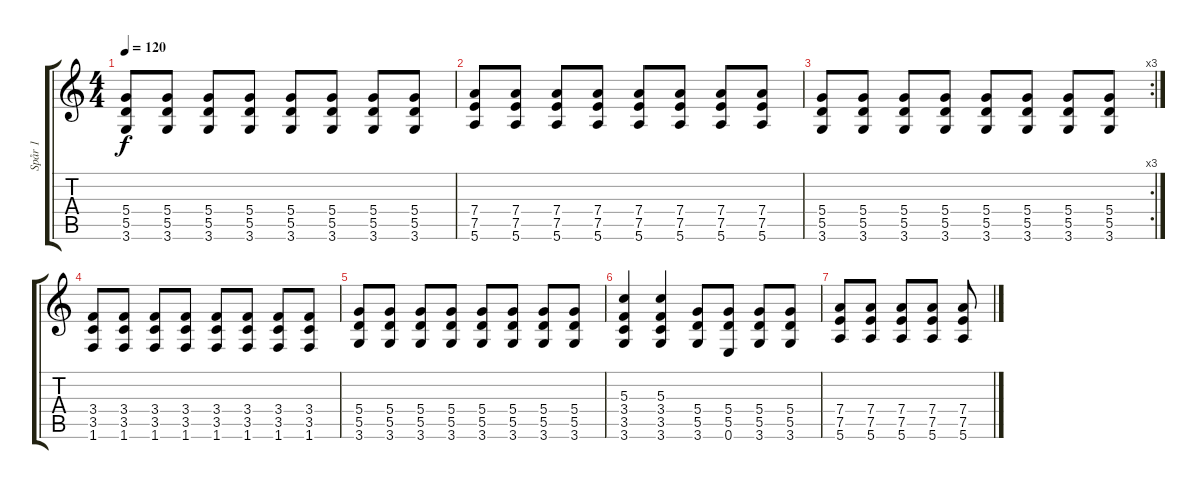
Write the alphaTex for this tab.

\track ("Spår 1" "Spår 1") {instrument electricguitarmuted}
\staff {score tabs}
\tuning (E4 B3 G3 D3 A2 E2) {hide}
\ts (4 4)
\tempo 120
\clef g2
\ks c
(5.4 5.5 3.6).8{dy f} (5.4 5.5 3.6).8 (5.4 5.5 3.6).8 (5.4 5.5 3.6).8 (5.4 5.5 3.6).8 (5.4 5.5 3.6).8 (5.4 5.5 3.6).8 (5.4 5.5 3.6).8 |
(7.4 7.5 5.6).8 (7.4 7.5 5.6).8 (7.4 7.5 5.6).8 (7.4 7.5 5.6).8 (7.4 7.5 5.6).8 (7.4 7.5 5.6).8 (7.4 7.5 5.6).8 (7.4 7.5 5.6).8 |
\rc 3
(5.4 5.5 3.6).8 (5.4 5.5 3.6).8 (5.4 5.5 3.6).8 (5.4 5.5 3.6).8 (5.4 5.5 3.6).8 (5.4 5.5 3.6).8 (5.4 5.5 3.6).8 (5.4 5.5 3.6).8 |
(3.4 3.5 1.6).8{instrument distortionguitar} (3.4 3.5 1.6).8 (3.4 3.5 1.6).8 (3.4 3.5 1.6).8 (3.4 3.5 1.6).8 (3.4 3.5 1.6).8 (3.4 3.5 1.6).8 (3.4 3.5 1.6).8 |
(5.4 5.5 3.6).8 (5.4 5.5 3.6).8 (5.4 5.5 3.6).8 (5.4 5.5 3.6).8 (5.4 5.5 3.6).8 (5.4 5.5 3.6).8 (5.4 5.5 3.6).8 (5.4 5.5 3.6).8 |
(5.3 3.4 3.5 3.6).4 (5.3 3.4 3.5 3.6).4 (5.4 5.5 3.6).8 (5.4 5.5 0.6).8 (5.4 5.5 3.6).8 (5.4 5.5 3.6).8 |
(7.4 7.5 5.6).8 (7.4 7.5 5.6).8 (7.4 7.5 5.6).8 (7.4 7.5 5.6).8 (7.4 7.5 5.6).8
